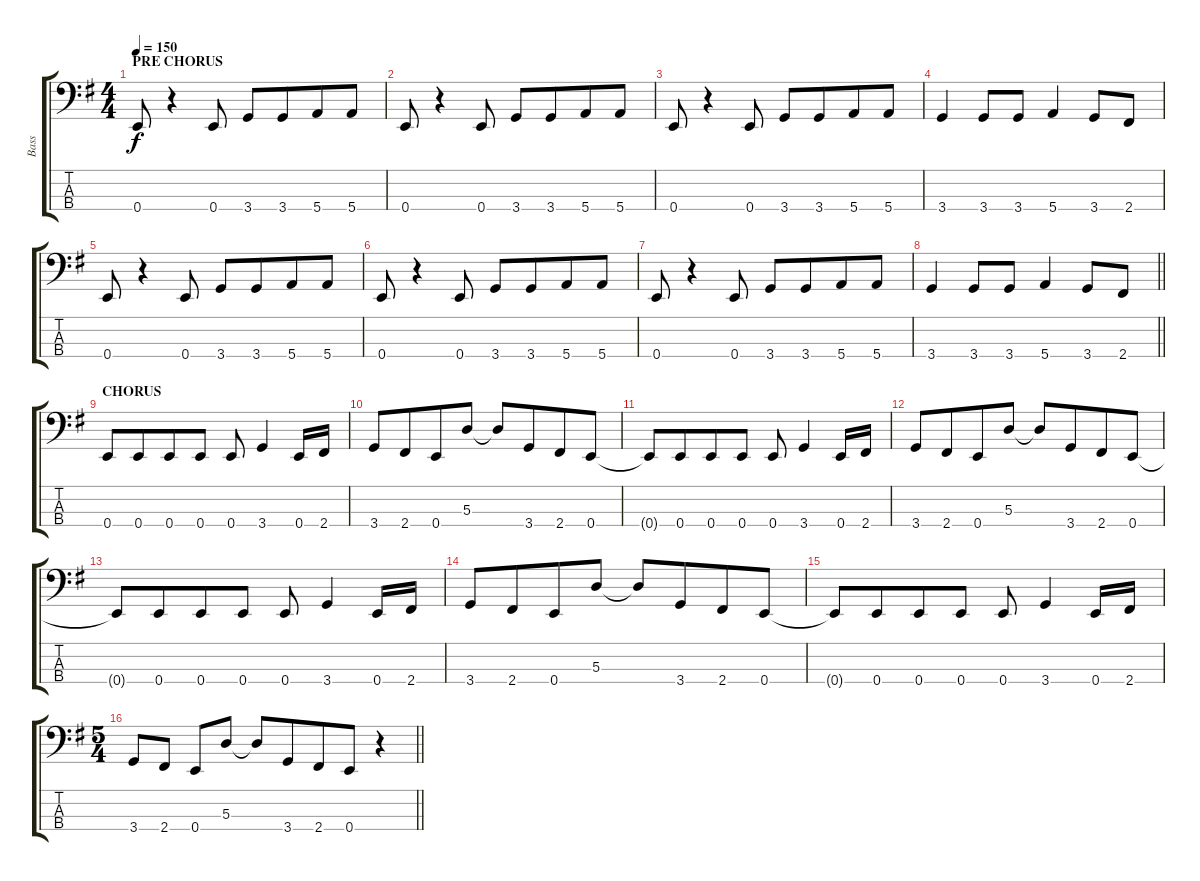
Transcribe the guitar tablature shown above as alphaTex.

\track ("Bass" "Bass") {instrument electricbasspick}
\staff {score tabs}
\tuning (G2 D2 A1 E1) {hide}
\ts (4 4)
\section ("" "PRE CHORUS")
\tempo 150
\clef f4
\ks eminor
0.4.8{dy f} r.4 0.4.8 3.4.8 3.4.8{beam merge} 5.4.8 5.4.8 |
0.4.8 r.4 0.4.8 3.4.8 3.4.8{beam merge} 5.4.8 5.4.8 |
0.4.8 r.4 0.4.8 3.4.8 3.4.8{beam merge} 5.4.8 5.4.8 |
3.4.4 3.4.8 3.4.8 5.4.4 3.4.8 2.4.8 |
0.4.8 r.4 0.4.8 3.4.8 3.4.8{beam merge} 5.4.8 5.4.8 |
0.4.8 r.4 0.4.8 3.4.8 3.4.8{beam merge} 5.4.8 5.4.8 |
0.4.8 r.4 0.4.8 3.4.8 3.4.8{beam merge} 5.4.8 5.4.8 |
\barLineRight lightlight
3.4.4 3.4.8 3.4.8 5.4.4 3.4.8 2.4.8 |
\section ("" "CHORUS")
0.4.8 0.4.8{beam merge} 0.4.8 0.4.8 0.4.8 3.4.4 0.4.16 2.4.16 |
3.4.8 2.4.8{beam merge} 0.4.8 5.3.8 5.3{t}.8 3.4.8{beam merge} 2.4.8 0.4.8 |
0.4{t}.8 0.4.8{beam merge} 0.4.8 0.4.8 0.4.8 3.4.4 0.4.16 2.4.16 |
3.4.8 2.4.8{beam merge} 0.4.8 5.3.8 5.3{t}.8 3.4.8{beam merge} 2.4.8 0.4.8 |
0.4{t}.8 0.4.8{beam merge} 0.4.8 0.4.8 0.4.8 3.4.4 0.4.16 2.4.16 |
3.4.8 2.4.8{beam merge} 0.4.8 5.3.8 5.3{t}.8 3.4.8{beam merge} 2.4.8 0.4.8 |
0.4{t}.8 0.4.8{beam merge} 0.4.8 0.4.8 0.4.8 3.4.4 0.4.16 2.4.16 |
\ts (5 4)
\barLineRight lightlight
3.4.8 2.4.8 0.4.8 5.3.8{beam split} 5.3{t}.8 3.4.8{beam merge} 2.4.8 0.4.8 r.4
